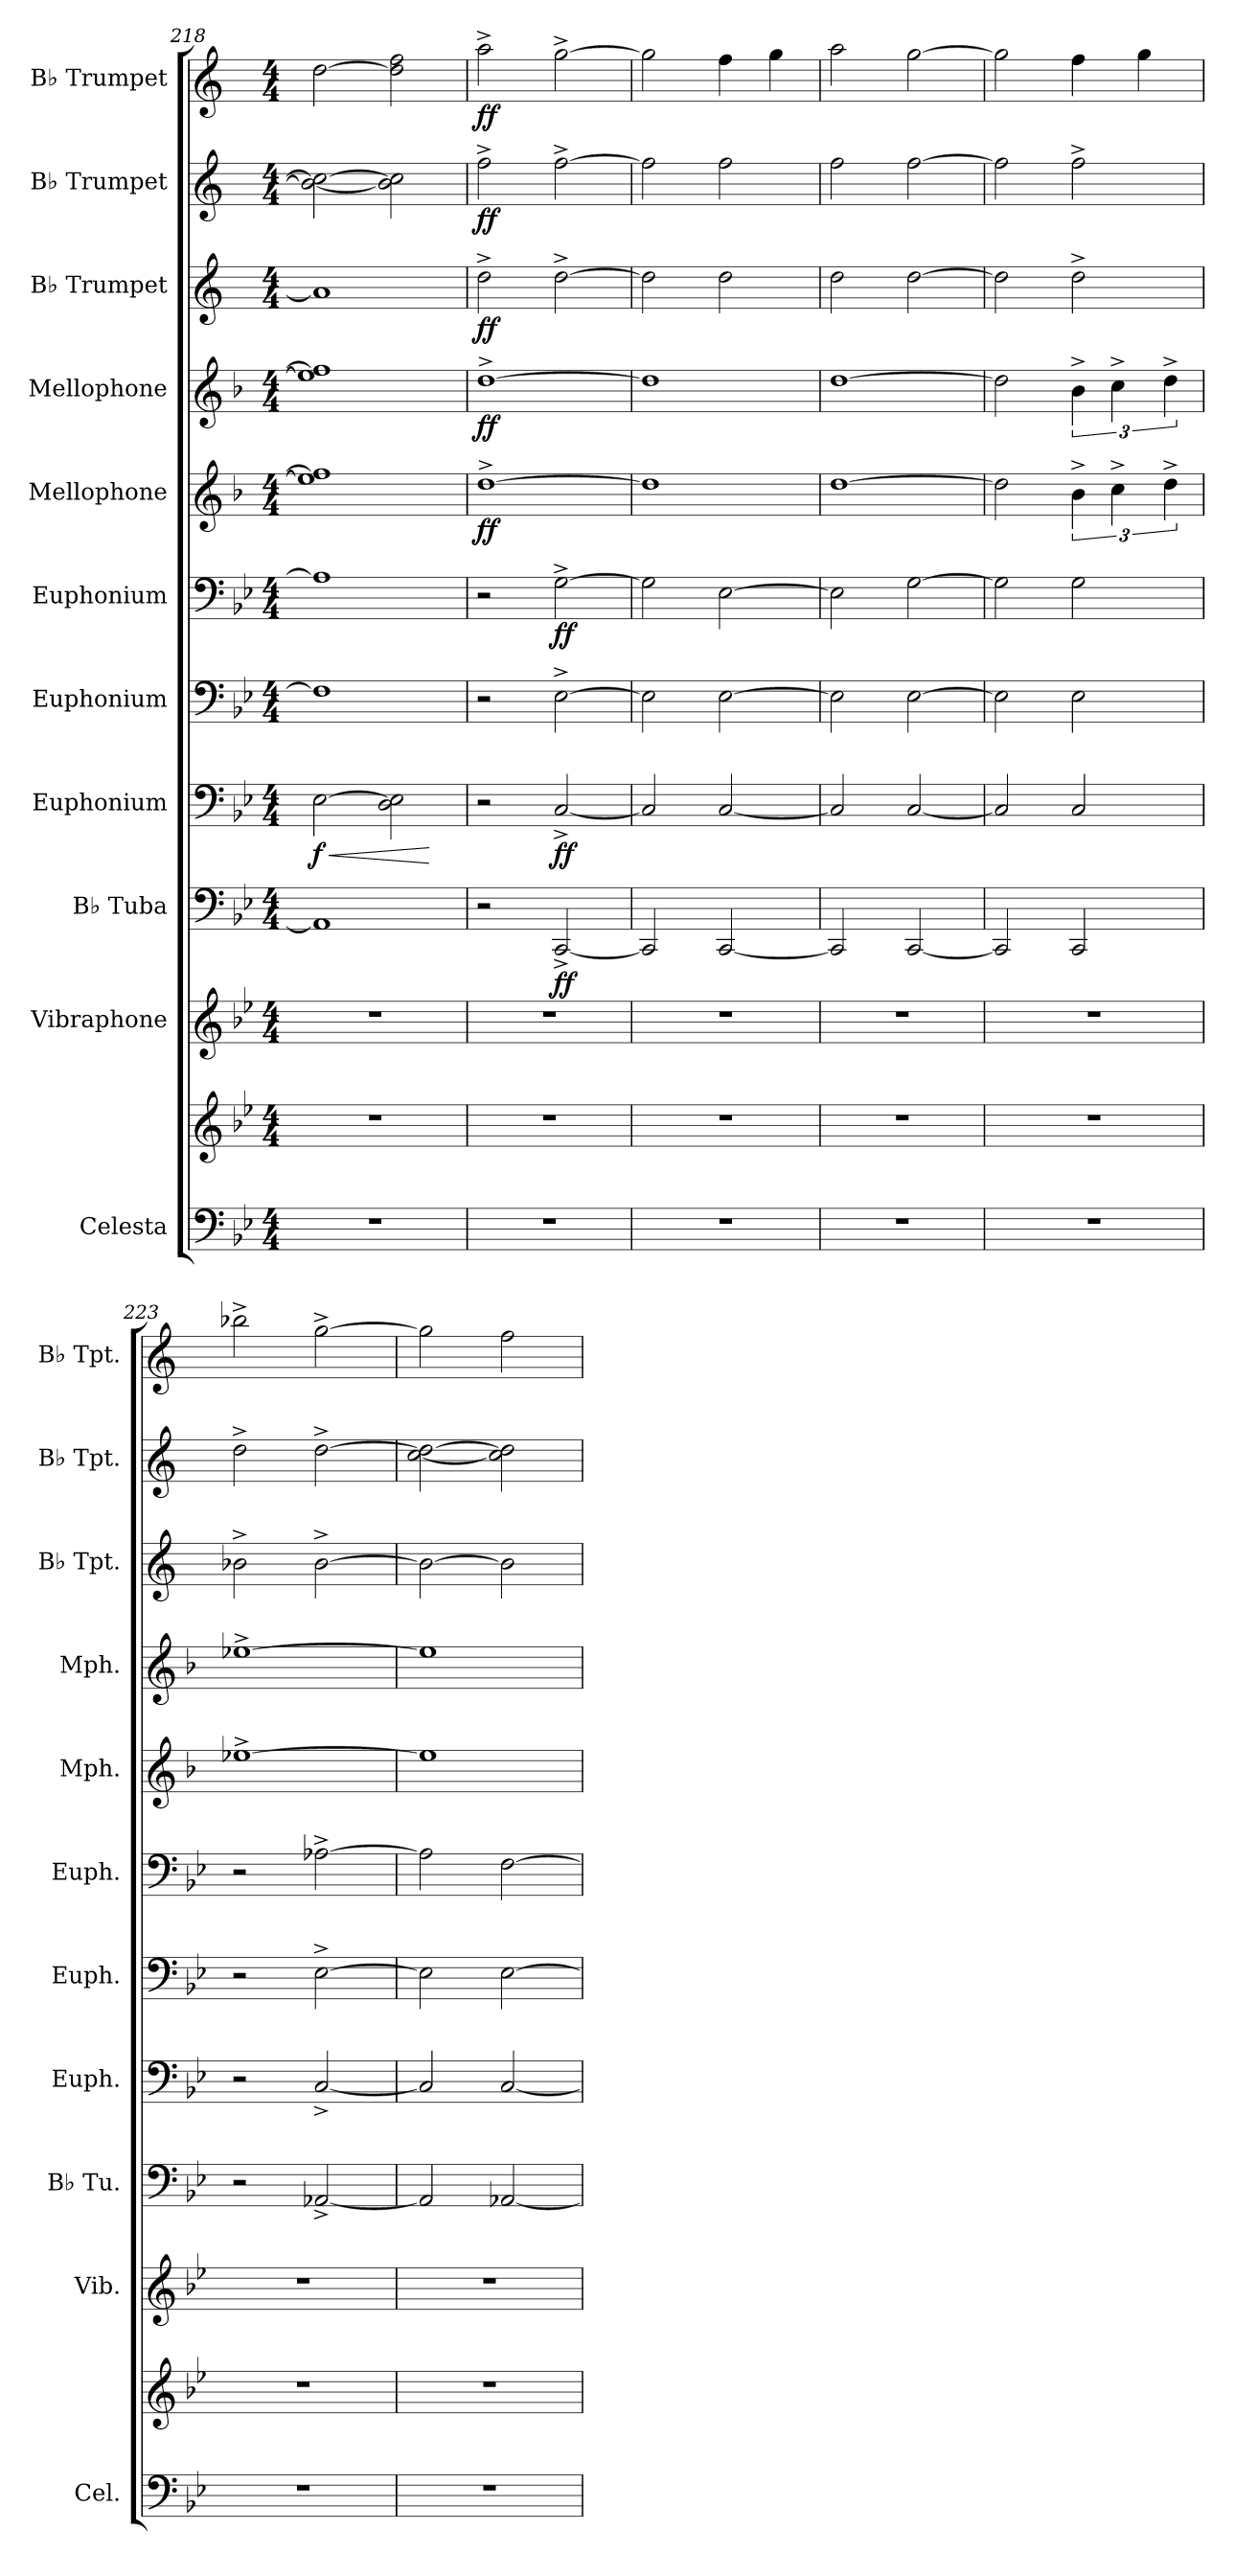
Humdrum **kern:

**kern	**kern	**kern	**kern	**dynam	**kern	**dynam	**kern	**kern	**dynam	**kern	**dynam	**kern	**dynam	**kern	**dynam	**kern	**dynam	**kern	**dynam
*part11	*part11	*part10	*part9	*part9	*part8	*part8	*part7	*part6	*part6	*part5	*part5	*part4	*part4	*part3	*part3	*part2	*part2	*part1	*part1
*staff12	*staff11	*staff10	*staff9	*staff9	*staff8	*staff8	*staff7	*staff6	*staff6	*staff5	*staff5	*staff4	*staff4	*staff3	*staff3	*staff2	*staff2	*staff1	*staff1
*I"Celesta	*	*I"Vibraphone	*I"B♭ Tuba	*	*I"Euphonium	*	*I"Euphonium	*I"Euphonium	*	*I"Mellophone	*	*I"Mellophone	*	*I"B♭ Trumpet	*	*I"B♭ Trumpet	*	*I"B♭ Trumpet	*
*I'Cel.	*	*I'Vib.	*I'B♭ Tu.	*	*I'Euph.	*	*I'Euph.	*I'Euph.	*	*I'Mph.	*	*I'Mph.	*	*I'B♭ Tpt.	*	*I'B♭ Tpt.	*	*I'B♭ Tpt.	*
*clefF4	*clefG2	*clefG2	*clefF4	*	*clefF4	*	*clefF4	*clefF4	*	*clefG2	*	*clefG2	*	*clefG2	*	*clefG2	*	*clefG2	*
*ITrd-7c-12	*ITrd-7c-12	*	*	*	*	*	*	*	*	*ITrd4c7	*	*ITrd4c7	*	*ITrd1c2	*	*ITrd1c2	*	*ITrd1c2	*
*k[b-e-]	*k[b-e-]	*k[b-e-]	*k[b-e-]	*	*k[b-e-]	*	*k[b-e-]	*k[b-e-]	*	*k[b-e-]	*	*k[b-e-]	*	*k[b-e-]	*	*k[b-e-]	*	*k[b-e-]	*
*M4/4	*M4/4	*M4/4	*M4/4	*	*M4/4	*	*M4/4	*M4/4	*	*M4/4	*	*M4/4	*	*M4/4	*	*M4/4	*	*M4/4	*
=218	=218	=218	=218	=218	=218	=218	=218	=218	=218	=218	=218	=218	=218	=218	=218	=218	=218	=218	=218
!	!	!	!	!	!	!LO:HP:b	!	!	!	!	!	!	!	!	!	!	!	!	!
!	!	!	!	!	!	!LO:DY:n=1:b	!	!	!	!	!	!	!	!	!	!	!	!	!
1r	1r	1r	1AA-]	.	[2E-\	< f	1F]	1A-]	.	1a-] 1b-]	.	1a-] 1b-]	.	1g]	.	2a-\_ 2b-\_	.	[2cc\	.
.	.	.	.	.	2D\ 2E-\]	.	.	.	.	.	.	.	.	.	.	2a-\] 2b-\]	.	2cc\] 2ee-\	.
.	.	.	.	.	.	[	.	.	.	.	.	.	.	.	.	.	.	.	.
!!LO:PB:g=z
=219	=219	=219	=219	=219	=219	=219	=219	=219	=219	=219	=219	=219	=219	=219	=219	=219	=219	=219	=219
*	*	*	*	*	*	*	*	*	*	*	*	*	*	*	*	*	*	*MM180	*
!	!	!	!	!	!	!	!	!	!	!	!LO:DY:b	!	!LO:DY:b	!	!LO:DY:b	!	!LO:DY:b	!	!LO:DY:b
1r	1r	1r	2r	.	2r	.	2r	2r	.	[1g^	ff	[1g^	ff	2cc^\	ff	2ee-^\	ff	2gg^\	ff
!	!	!	!	!LO:DY:b	!	!LO:DY:b	!	!	!LO:DY:b	!	!	!	!	!	!	!	!	!	!
.	.	.	[2CC^/	ff	[2C^/	ff	[2E-^\	[2G^\	ff	.	.	.	.	[2cc^\	.	[2ee-^\	.	[2ff^\	.
=220	=220	=220	=220	=220	=220	=220	=220	=220	=220	=220	=220	=220	=220	=220	=220	=220	=220	=220	=220
1r	1r	1r	2CC/]	.	2C/]	.	2E-\]	2G\]	.	1g]	.	1g]	.	2cc\]	.	2ee-\]	.	2ff\]	.
.	.	.	[2CC/	.	[2C/	.	[2E-\	[2E-\	.	.	.	.	.	2cc\	.	2ee-\	.	4ee-\	.
.	.	.	.	.	.	.	.	.	.	.	.	.	.	.	.	.	.	4ff\	.
=221	=221	=221	=221	=221	=221	=221	=221	=221	=221	=221	=221	=221	=221	=221	=221	=221	=221	=221	=221
1r	1r	1r	2CC/]	.	2C/]	.	2E-\]	2E-\]	.	[1g	.	[1g	.	2cc\	.	2ee-\	.	2gg\	.
.	.	.	[2CC/	.	[2C/	.	[2E-\	[2G\	.	.	.	.	.	[2cc\	.	[2ee-\	.	[2ff\	.
=222	=222	=222	=222	=222	=222	=222	=222	=222	=222	=222	=222	=222	=222	=222	=222	=222	=222	=222	=222
1r	1r	1r	2CC/]	.	2C/]	.	2E-\]	2G\]	.	2g\]	.	2g\]	.	2cc\]	.	2ee-\]	.	2ff\]	.
.	.	.	2CC/	.	2C/	.	2E-\	2G\	.	6e-^\	.	6e-^\	.	2cc^\	.	2ee-^\	.	4ee-\	.
.	.	.	.	.	.	.	.	.	.	6f^\	.	6f^\	.	.	.	.	.	.	.
.	.	.	.	.	.	.	.	.	.	.	.	.	.	.	.	.	.	4ff\	.
.	.	.	.	.	.	.	.	.	.	6g^\	.	6g^\	.	.	.	.	.	.	.
=223	=223	=223	=223	=223	=223	=223	=223	=223	=223	=223	=223	=223	=223	=223	=223	=223	=223	=223	=223
1r	1r	1r	2r	.	2r	.	2r	2r	.	[1a-X^	.	[1a-X^	.	2a-X^\	.	2cc^\	.	2aa-X^\	.
.	.	.	[2AA-X^/	.	[2C^/	.	[2E-^\	[2A-X^\	.	.	.	.	.	[2a-^\	.	[2cc^\	.	[2ff^\	.
=224	=224	=224	=224	=224	=224	=224	=224	=224	=224	=224	=224	=224	=224	=224	=224	=224	=224	=224	=224
1r	1r	1r	2AA-/]	.	2C/]	.	2E-\]	2A-\]	.	1a-]	.	1a-]	.	2a-\_	.	[2b-\ 2cc\_	.	2ff\]	.
.	.	.	[2AA-X/	.	[2C/	.	[2E-\	[2F\	.	.	.	.	.	2a-\]	.	2b-\] 2cc\]	.	2ee-\	.
=	=	=	=	=	=	=	=	=	=	=	=	=	=	=	=	=	=	=	=
*-	*-	*-	*-	*-	*-	*-	*-	*-	*-	*-	*-	*-	*-	*-	*-	*-	*-	*-	*-
